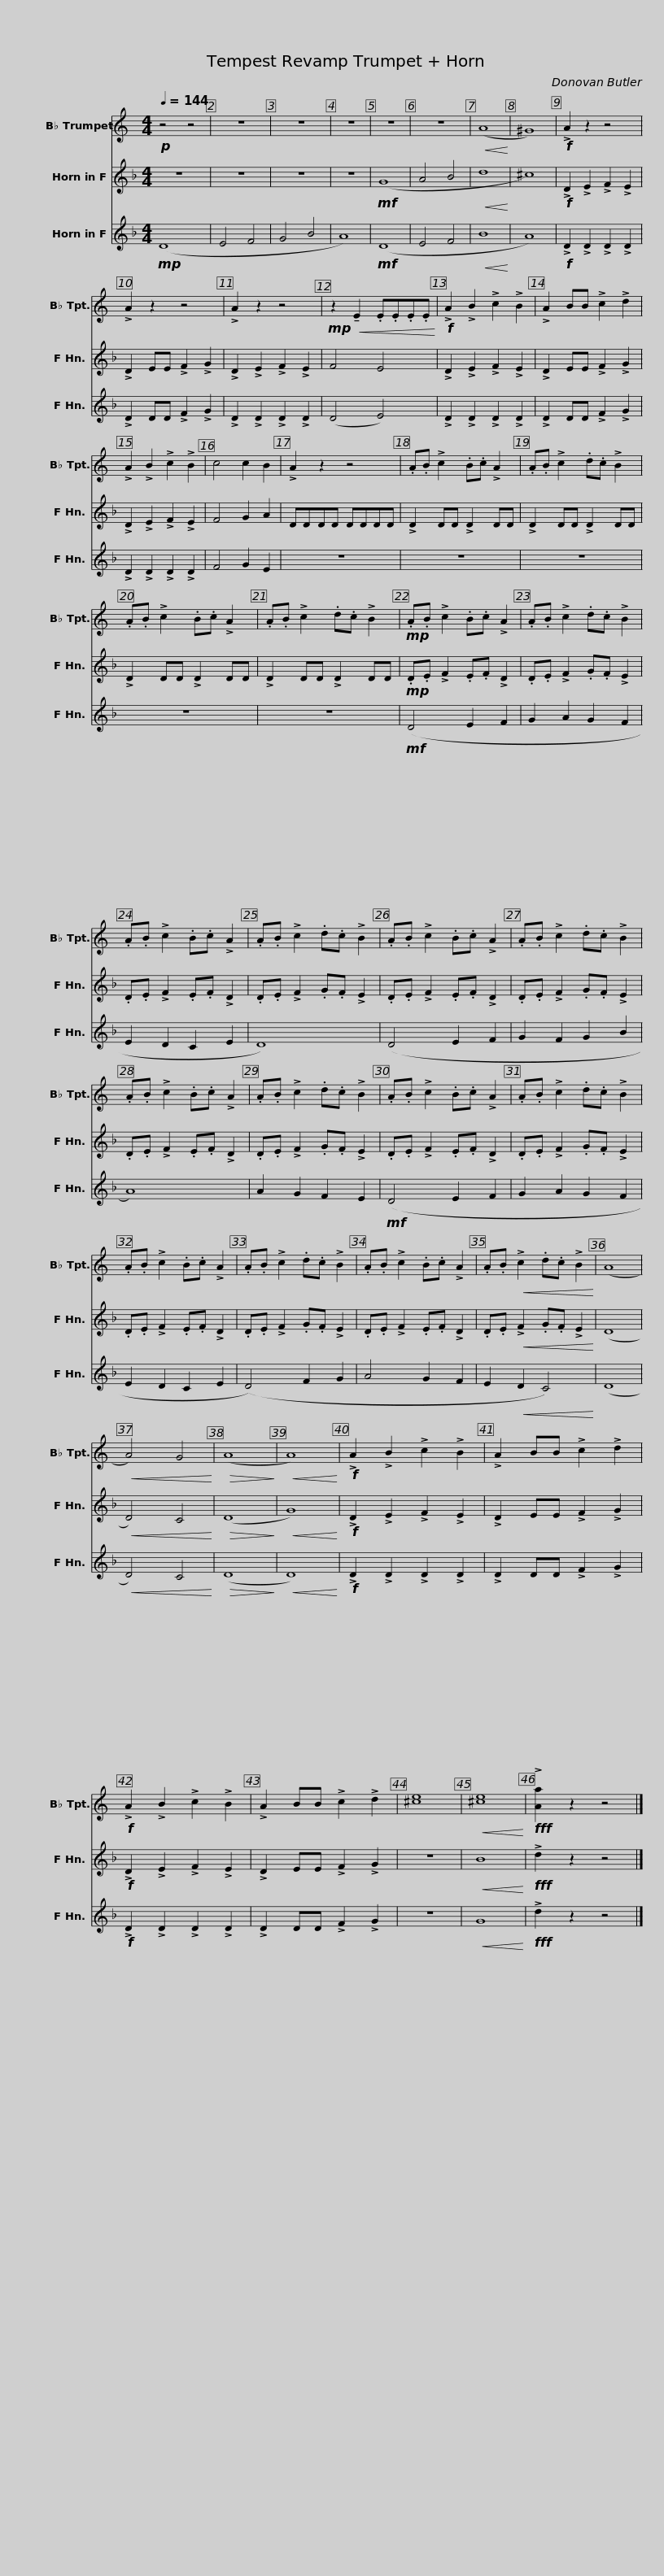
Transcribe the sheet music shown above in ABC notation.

X:1
%%score 1 2 3
L:1/8
Q:1/4=144
M:4/4
I:linebreak $
K:none
V:1 treble transpose=-2
V:2 treble transpose=-7
V:3 treble transpose=-7
V:1
[K:C]!p! z4 z4 | z8 | z8 | z8 | z8 | %5
 z8 |!<(! (A8!<)! | ^G8) |!f! !>!A2 z2 z4 | !>!A2 z2 z4 | %10
 !>!A2 z2 z4 |$!mp! z2!<(! !tenuto!E2 .E.E.E.E!<)! |!f! !>!A2 !>!B2 !>!c2 !>!B2 | !>!A2 BB !>!c2 !>!d2 | !>!A2 !>!B2 !>!c2 !>!B2 | %15
 c4 c2 B2 | !>!A2 z2 z4 | .A.B !>!c2 .B.c !>!A2 |$ .A.B !>!c2 .d.c !>!B2 | .A.B !>!c2 .B.c !>!A2 | %20
 .A.B !>!c2 .d.c !>!B2 |!mp! .A.B !>!c2 .B.c !>!A2 | .A.B !>!c2 .d.c !>!B2 | .A.B !>!c2 .B.c !>!A2 |$ .A.B !>!c2 .d.c !>!B2 | %25
 .A.B !>!c2 .B.c !>!A2 | .A.B !>!c2 .d.c !>!B2 | .A.B !>!c2 .B.c !>!A2 | .A.B !>!c2 .d.c !>!B2 | .A.B !>!c2 .B.c !>!A2 | %30
 .A.B !>!c2 .d.c !>!B2 |$ .A.B !>!c2 .B.c !>!A2 | .A.B !>!c2 .d.c !>!B2 | .A.B !>!c2 .B.c !>!A2 | .A.B!<(! !>!c2 .d.c !>!B2!<)! | %35
 (A8 |!<(! A4) G4!<)! |!>(! (A8!>)! |!<(! A8)!<)! |!f! !>!A2 !>!B2 !>!c2 !>!B2 |$ %40
 !>!A2 BB !>!c2 !>!d2 |!f! !>!A2 !>!B2 !>!c2 !>!B2 | !>!A2 BB !>!c2 !>!d2 | [^ce]8 |!<(! [^ce]8!<)! | %45
!fff! !>![Aa]2 z2 z4 |] %46
V:2
[K:F] z8 | z8 | z8 | z8 |!mf! (G8 | %5
 A4 B4 |!<(! d8!<)! | ^c8) |!f! !>!D2 !>!E2 !>!F2 !>!E2 | !>!D2 EE !>!F2 !>!G2 | %10
 !>!D2 !>!E2 !>!F2 !>!E2 |$ F4 E4 | !>!D2 !>!E2 !>!F2 !>!E2 | !>!D2 EE !>!F2 !>!G2 | !>!D2 !>!E2 !>!F2 !>!E2 | %15
 F4 G2 A2 | DDDD DDDD | !>!D2 DD !>!D2 DD |$ !>!D2 DD !>!D2 DD | !>!D2 DD !>!D2 DD | %20
 !>!D2 DD !>!D2 DD |!mp! .D.E !>!F2 .E.F !>!D2 | .D.E !>!F2 .G.F !>!E2 | .D.E !>!F2 .E.F !>!D2 |$ .D.E !>!F2 .G.F !>!E2 | %25
 .D.E !>!F2 .E.F !>!D2 | .D.E !>!F2 .G.F !>!E2 | .D.E !>!F2 .E.F !>!D2 | .D.E !>!F2 .G.F !>!E2 | .D.E !>!F2 .E.F !>!D2 | %30
 .D.E !>!F2 .G.F !>!E2 |$ .D.E !>!F2 .E.F !>!D2 | .D.E !>!F2 .G.F !>!E2 | .D.E !>!F2 .E.F !>!D2 | .D.E!<(! !>!F2 .G.F !>!E2!<)! | %35
 (D8 |!<(! D4) C4!<)! |!>(! (D8!>)! |!<(! G8)!<)! |!f! !>!D2 !>!E2 !>!F2 !>!E2 |$ %40
 !>!D2 EE !>!F2 !>!G2 |!f! !>!D2 !>!E2 !>!F2 !>!E2 | !>!D2 EE !>!F2 !>!G2 | z8 |!<(! B8!<)! | %45
!fff! !>!d2 z2 z4 |] %46
V:3
[K:F]!mp! (D8 | E4 F4 | G4 B4 | A8) |!mf! (D8 | %5
 E4 F4 |!<(! B8!<)! | A8) |!f! !>!D2 !>!D2 !>!D2 !>!D2 | !>!D2 DD !>!F2 !>!G2 | %10
 !>!D2 !>!D2 !>!D2 !>!D2 |$ (D4 E4) | !>!D2 !>!D2 !>!D2 !>!D2 | !>!D2 DD !>!F2 !>!G2 | !>!D2 !>!D2 !>!D2 !>!D2 | %15
 F4 G2 E2 | z8 | z8 |$ z8 | z8 | %20
 z8 |!mf! (D4 E2 F2 | G2 A2 G2 F2 | E2 D2 C2 E2 |$ D8) | %25
 (D4 E2 F2 | G2 F2 G2 B2 | A8) | A2 G2 F2 E2 |!mf! (D4 E2 F2 | %30
 G2 A2 G2 F2 |$ E2 D2 C2 E2 | (D4) F2 G2 | A4 G2 F2 | E2!<(! D2 C4)!<)! | %35
 (D8 |!<(! D4) C4!<)! |!>(! (D8!>)! |!<(! D8)!<)! |!f! !>!D2 !>!D2 !>!D2 !>!D2 |$ %40
 !>!D2 DD !>!F2 !>!G2 |!f! !>!D2 !>!D2 !>!D2 !>!D2 | !>!D2 DD !>!F2 !>!G2 | z8 |!<(! G8!<)! | %45
!fff! !>!d2 z2 z4 |] %46
